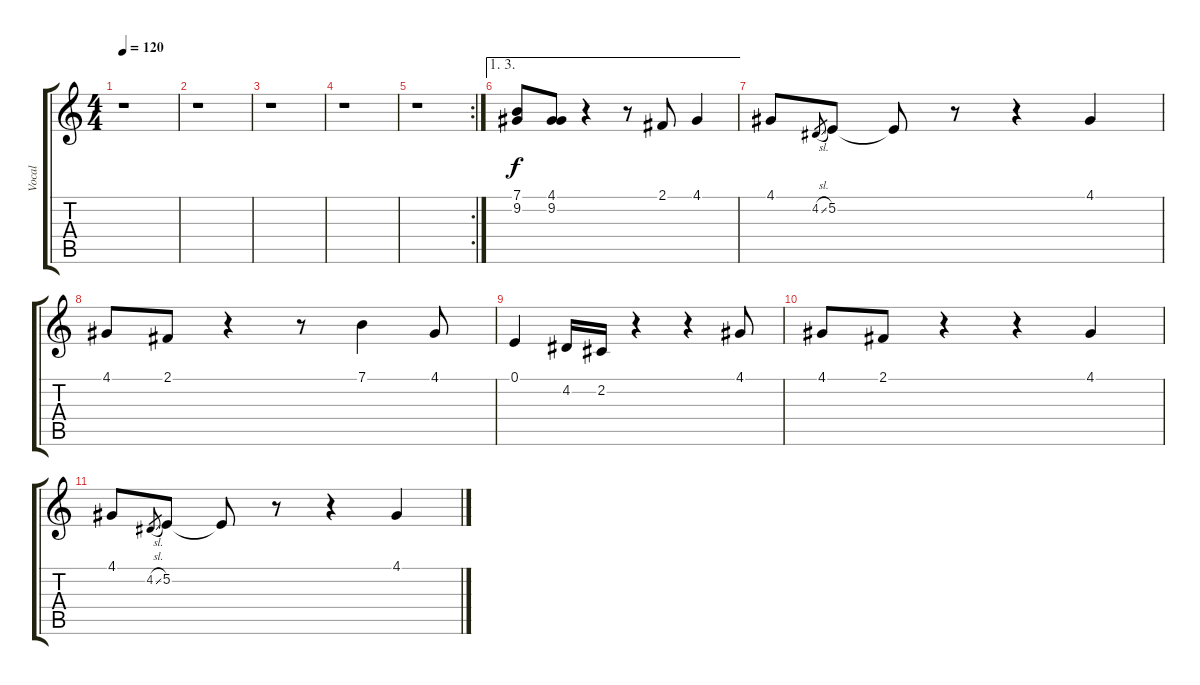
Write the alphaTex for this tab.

\track ("Vocal" "Vocal") {instrument tenorsax}
\staff {score tabs}
\tuning (E4 B3 G3 D3 A2 E2) {hide}
\ts (4 4)
\tempo 120
\clef g2
\ks c
r.1{dy f} |
r.1 |
r.1 |
r.1 |
\rc 2
r.1 |
\ae (1 3)
(7.1 9.2).8 (4.1 9.2).8 r.4 r.8 2.1.8 4.1.4 |
4.1.8 4.2{sl}.8{gr} 5.2.8 5.2{t}.8 r.8 r.4 4.1.4 |
4.1.8 2.1.8 r.4 r.8 7.1.4 4.1.8 |
0.1.4 4.2.16 2.2.16 r.4 r.4 4.1.8 |
4.1.8{volume 0} 2.1.8 r.4 r.4 4.1.4 |
4.1.8 4.2{sl}.8{gr} 5.2.8 5.2{t}.8 r.8 r.4 4.1.4
